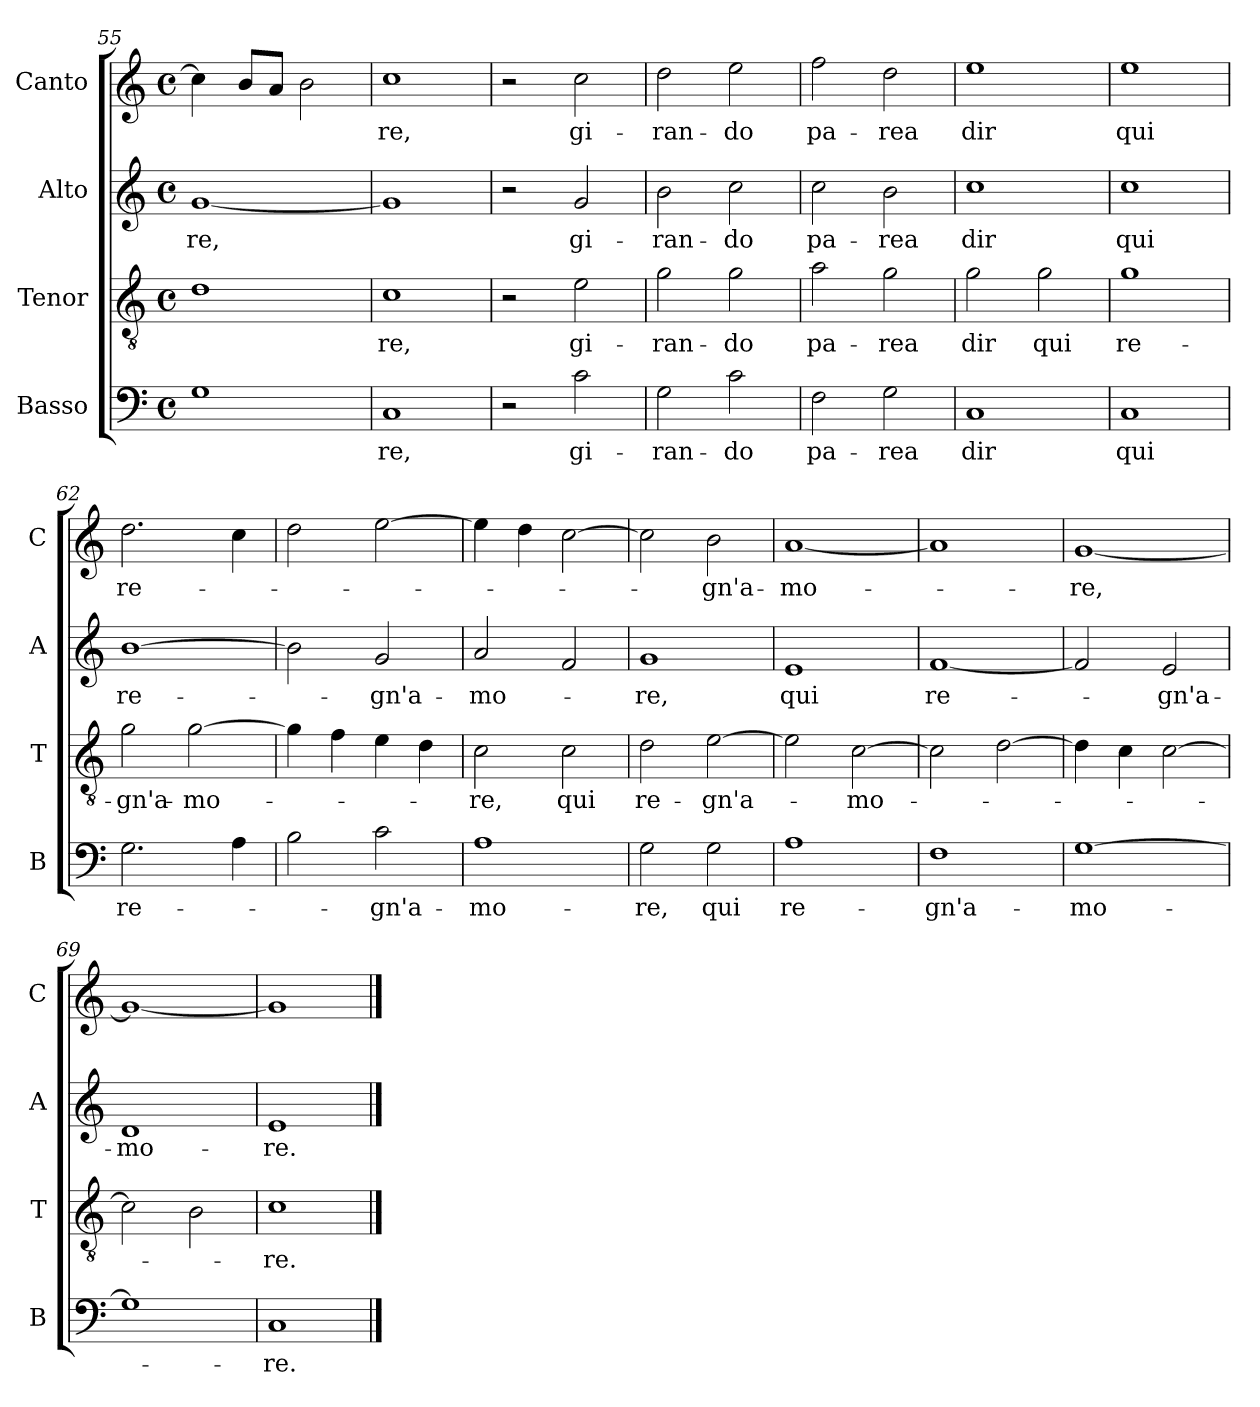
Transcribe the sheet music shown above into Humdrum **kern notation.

**kern	**text	**kern	**text	**kern	**text	**kern	**text
*part4	*part4	*part3	*part3	*part2	*part2	*part1	*part1
*staff4	*staff4	*staff3	*staff3	*staff2	*staff2	*staff1	*staff1
*I"Basso	*	*I"Tenor	*	*I"Alto	*	*I"Canto	*
*I'B	*	*I'T	*	*I'A	*	*I'C	*
*clefF4	*	*clefGv2	*	*clefG2	*	*clefG2	*
*k[]	*	*k[]	*	*k[]	*	*k[]	*
*C:	*	*C:	*	*C:	*	*C:	*
*M4/4	*	*M4/4	*	*M4/4	*	*M4/4	*
*met(c)	*	*met(c)	*	*met(c)	*	*met(c)	*
=55	=55	=55	=55	=55	=55	=55	=55
!	!	!	!	!	!LO:LY:b	!	!
1G	.	1d	.	[1g	-re,	4cc\]	.
.	.	.	.	.	.	8b/L	.
.	.	.	.	.	.	8a/J	.
.	.	.	.	.	.	2b\	.
=56	=56	=56	=56	=56	=56	=56	=56
!	!LO:LY:b	!	!LO:LY:b	!	!	!	!LO:LY:b
1C	-re,	1c	-re,	1g]	.	1cc	-re,
=57	=57	=57	=57	=57	=57	=57	=57
2r	.	2r	.	2r	.	2r	.
!	!LO:LY:b	!	!LO:LY:b	!	!LO:LY:b	!	!LO:LY:b
2c\	gi-	2e\	gi-	2g/	gi-	2cc\	gi-
=58	=58	=58	=58	=58	=58	=58	=58
!	!LO:LY:b	!	!LO:LY:b	!	!LO:LY:b	!	!LO:LY:b
2G\	-ran-	2g\	-ran-	2b\	-ran-	2dd\	-ran-
!	!LO:LY:b	!	!LO:LY:b	!	!LO:LY:b	!	!LO:LY:b
2c\	-do	2g\	-do	2cc\	-do	2ee\	-do
!!LO:LB:g=z
=59	=59	=59	=59	=59	=59	=59	=59
!	!LO:LY:b	!	!LO:LY:b	!	!LO:LY:b	!	!LO:LY:b
2F\	pa-	2a\	pa-	2cc\	pa-	2ff\	pa-
!	!LO:LY:b	!	!LO:LY:b	!	!LO:LY:b	!	!LO:LY:b
2G\	-rea	2g\	-rea	2b\	-rea	2dd\	-rea
=60	=60	=60	=60	=60	=60	=60	=60
!	!LO:LY:b	!	!LO:LY:b	!	!LO:LY:b	!	!LO:LY:b
1C	dir	2g\	dir	1cc	dir	1ee	dir
!	!	!	!LO:LY:b	!	!	!	!
.	.	2g\	qui	.	.	.	.
=61	=61	=61	=61	=61	=61	=61	=61
!	!LO:LY:b	!	!LO:LY:b	!	!LO:LY:b	!	!LO:LY:b
1C	qui	1g	re-	1cc	qui	1ee	qui
=62	=62	=62	=62	=62	=62	=62	=62
!	!LO:LY:b	!	!LO:LY:b	!	!LO:LY:b	!	!LO:LY:b
2.G\	re-	2g\	-gn'a-	[1b	re-	2.dd\	re-
!	!	!	!LO:LY:b	!	!	!	!
.	.	[2g\	-mo-	.	.	.	.
4A\	.	.	.	.	.	4cc\	.
=63	=63	=63	=63	=63	=63	=63	=63
2B\	.	4g\]	.	2b\]	.	2dd\	.
.	.	4f\	.	.	.	.	.
!	!LO:LY:b	!	!	!	!LO:LY:b	!	!
2c\	-gn'a-	4e\	.	2g/	-gn'a-	[2ee\	.
.	.	4d\	.	.	.	.	.
=64	=64	=64	=64	=64	=64	=64	=64
!	!LO:LY:b	!	!LO:LY:b	!	!LO:LY:b	!	!
1A	-mo-	2c\	-re,	2a/	-mo-	4ee\]	.
.	.	.	.	.	.	4dd\	.
!	!	!	!LO:LY:b	!	!	!	!
.	.	2c\	qui	2f/	.	[2cc\	.
!!LO:LB:g=z
=65	=65	=65	=65	=65	=65	=65	=65
!	!LO:LY:b	!	!LO:LY:b	!	!LO:LY:b	!	!
2G\	-re,	2d\	re-	1g	-re,	2cc\]	.
!	!LO:LY:b	!	!LO:LY:b	!	!	!	!LO:LY:b
2G\	qui	[2e\	-gn'a-	.	.	2b\	-gn'a-
=66	=66	=66	=66	=66	=66	=66	=66
!	!LO:LY:b	!	!	!	!LO:LY:b	!	!LO:LY:b
1A	re-	2e\]	.	1e	qui	[1a	-mo-
!	!	!	!LO:LY:b	!	!	!	!
.	.	[2c\	-mo-	.	.	.	.
=67	=67	=67	=67	=67	=67	=67	=67
!	!LO:LY:b	!	!	!	!LO:LY:b	!	!
1F	-gn'a-	2c\]	.	[1f	re-	1a]	.
.	.	[2d\	.	.	.	.	.
=68	=68	=68	=68	=68	=68	=68	=68
!	!LO:LY:b	!	!	!	!	!	!LO:LY:b
[1G	-mo-	4d\]	.	2f/]	.	[1g	-re,
.	.	4c\	.	.	.	.	.
!	!	!	!	!	!LO:LY:b	!	!
.	.	[2c\	.	2e/	-gn'a-	.	.
=69	=69	=69	=69	=69	=69	=69	=69
!	!	!	!	!	!LO:LY:b	!	!
1G]	.	2c\]	.	1d	-mo-	1g_	.
.	.	2B\	.	.	.	.	.
=70	=70	=70	=70	=70	=70	=70	=70
!	!LO:LY:b	!	!LO:LY:b	!	!LO:LY:b	!	!
1C	-re.	1c	-re.	1e	-re.	1g]	.
==	==	==	==	==	==	==	==
*-	*-	*-	*-	*-	*-	*-	*-
